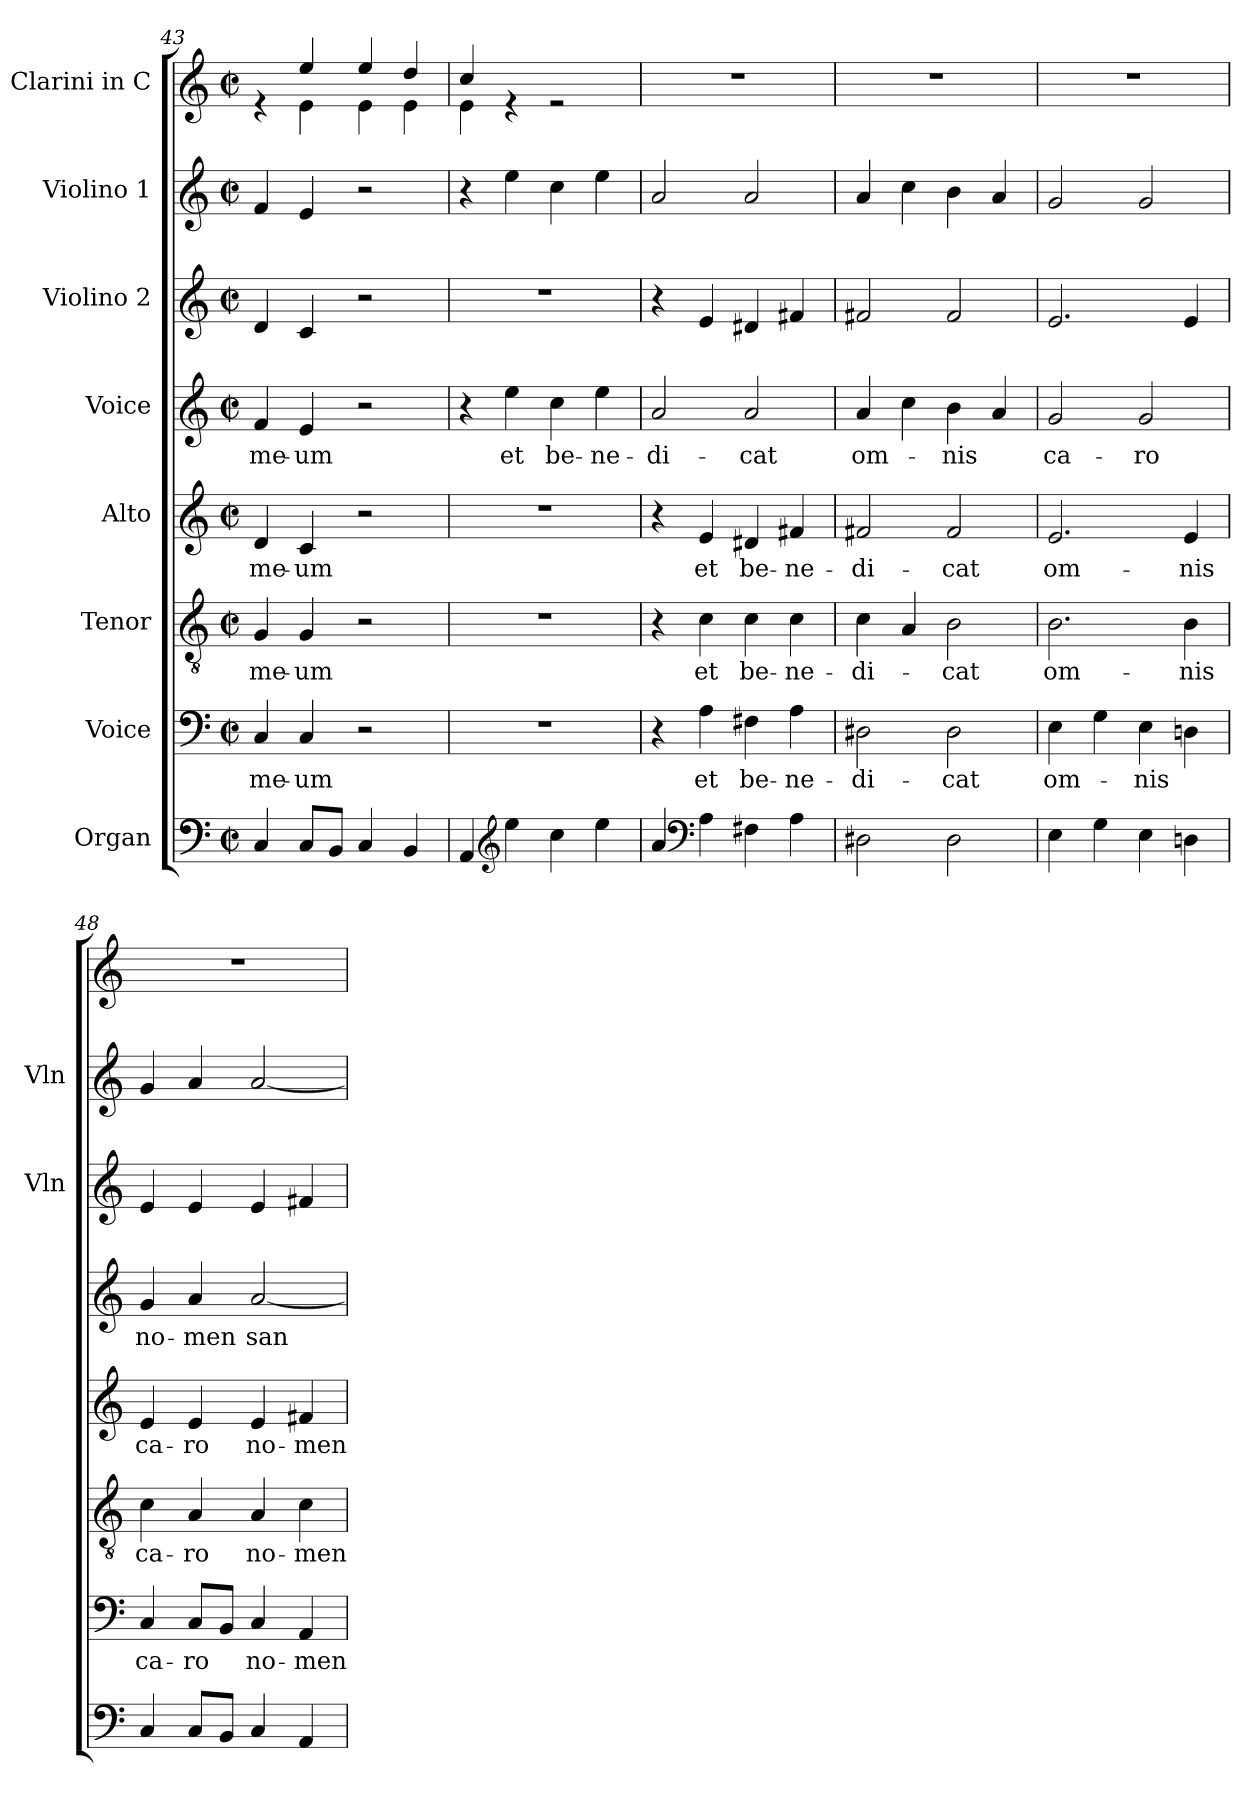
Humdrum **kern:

**kern	**kern	**text	**kern	**text	**kern	**text	**kern	**text	**kern	**kern	**kern
*part8	*part7	*part7	*part6	*part6	*part5	*part5	*part4	*part4	*part3	*part2	*part1
*staff8	*staff7	*staff7	*staff6	*staff6	*staff5	*staff5	*staff4	*staff4	*staff3	*staff2	*staff1
*I"Organ	*I"Voice	*	*I"Tenor	*	*I"Alto	*	*I"Voice	*	*I"Violino 2	*I"Violino 1	*I"Clarini  in C
*	*	*	*	*	*	*	*	*	*I'Vln	*I'Vln	*
*clefF4	*clefF4	*	*clefGv2	*	*clefG2	*	*clefG2	*	*clefG2	*clefG2	*clefG2
*k[]	*k[]	*	*k[]	*	*k[]	*	*k[]	*	*k[]	*k[]	*k[]
*M2/2	*M2/2	*	*M2/2	*	*M2/2	*	*M2/2	*	*M2/2	*M2/2	*M2/2
*met(c|)	*met(c|)	*	*met(c|)	*	*met(c|)	*	*met(c|)	*	*met(c|)	*met(c|)	*met(c|)
=43	=43	=43	=43	=43	=43	=43	=43	=43	=43	=43	=43
!	!	!LO:LY:b	!	!LO:LY:b	!	!LO:LY:b	!	!LO:LY:b	!	!	!
*	*	*	*	*	*	*	*	*	*	*	*^
4C/	4C/	me-	4G/	me-	4d/	me-	4f/	me-	4d/	4f/	4re	4ryy
!	!	!LO:LY:b	!	!LO:LY:b	!	!LO:LY:b	!	!LO:LY:b	!	!	!	!
8C/L	4C/	-um	4G/	-um	4c/	-um	4e/	-um	4c/	4e/	4ee/	4e\
8BB/J	.	.	.	.	.	.	.	.	.	.	.	.
4C/	2r	.	2r	.	2r	.	2r	.	2r	2r	4ee/	4e\
4BB/	.	.	.	.	.	.	.	.	.	.	4dd/	4e\
=44	=44	=44	=44	=44	=44	=44	=44	=44	=44	=44	=44	=44
4AA/	1r	.	1r	.	1r	.	4r	.	1r	4r	4cc/	4e\
*clefG2	*	*	*	*	*	*	*	*	*	*	*	*
!	!	!	!	!	!	!	!	!LO:LY:b	!	!	!	!
4ee\	.	.	.	.	.	.	4ee\	et	.	4ee\	4re	2.ryy
!	!	!	!	!	!	!	!	!LO:LY:b	!	!	!	!
4cc\	.	.	.	.	.	.	4cc\	be-	.	4cc\	2re	.
!	!	!	!	!	!	!	!	!LO:LY:b	!	!	!	!
4ee\	.	.	.	.	.	.	4ee\	-ne-	.	4ee\	.	.
*	*	*	*	*	*	*	*	*	*	*	*v	*v
=45	=45	=45	=45	=45	=45	=45	=45	=45	=45	=45	=45
!	!	!	!	!	!	!	!	!LO:LY:b	!	!	!
4a/	4r	.	4r	.	4r	.	2a/	-di-	4r	2a/	1r
*clefF4	*	*	*	*	*	*	*	*	*	*	*
!	!	!LO:LY:b	!	!LO:LY:b	!	!LO:LY:b	!	!	!	!	!
4A\	4A\	et	4c\	et	4e/	et	.	.	4e/	.	.
!	!	!LO:LY:b	!	!LO:LY:b	!	!LO:LY:b	!	!LO:LY:b	!	!	!
4F#X\	4F#X\	be-	4c\	be-	4d#X/	be-	2a/	-cat	4d#X/	2a/	.
!	!	!LO:LY:b	!	!LO:LY:b	!	!LO:LY:b	!	!	!	!	!
4A\	4A\	-ne-	4c\	-ne-	4f#X/	-ne-	.	.	4f#X/	.	.
=46	=46	=46	=46	=46	=46	=46	=46	=46	=46	=46	=46
!	!	!LO:LY:b	!	!LO:LY:b	!	!LO:LY:b	!	!LO:LY:b	!	!	!
2D#X\	2D#X\	-di-	4c\	-di-	2f#X/	-di-	4a/	om-	2f#X/	4a/	1r
.	.	.	4A/	.	.	.	4cc\	.	.	4cc\	.
!	!	!LO:LY:b	!	!LO:LY:b	!	!LO:LY:b	!	!LO:LY:b	!	!	!
2D#\	2D#\	-cat	2B\	-cat	2f#/	-cat	4b\	-nis	2f#/	4b\	.
.	.	.	.	.	.	.	4a/	.	.	4a/	.
!!LO:PB:g=z
=47	=47	=47	=47	=47	=47	=47	=47	=47	=47	=47	=47
!	!	!LO:LY:b	!	!LO:LY:b	!	!LO:LY:b	!	!LO:LY:b	!	!	!
4E\	4E\	om-	2.B\	om-	2.e/	om-	2g/	ca-	2.e/	2g/	1r
4G\	4G\	.	.	.	.	.	.	.	.	.	.
!	!	!LO:LY:b	!	!	!	!	!	!LO:LY:b	!	!	!
4E\	4E\	-nis	.	.	.	.	2g/	-ro	.	2g/	.
!	!	!	!	!LO:LY:b	!	!LO:LY:b	!	!	!	!	!
4Dn\	4Dn\	.	4B\	-nis	4e/	-nis	.	.	4e/	.	.
=48	=48	=48	=48	=48	=48	=48	=48	=48	=48	=48	=48
!	!	!LO:LY:b	!	!LO:LY:b	!	!LO:LY:b	!	!LO:LY:b	!	!	!
4C/	4C/	ca-	4c\	ca-	4e/	ca-	4g/	no-	4e/	4g/	1r
!	!	!LO:LY:b	!	!LO:LY:b	!	!LO:LY:b	!	!LO:LY:b	!	!	!
8C/L	8C/L	-ro	4A/	-ro	4e/	-ro	4a/	-men	4e/	4a/	.
8BB/J	8BB/J	.	.	.	.	.	.	.	.	.	.
!	!	!LO:LY:b	!	!LO:LY:b	!	!LO:LY:b	!	!LO:LY:b	!	!	!
4C/	4C/	no-	4A/	no-	4e/	no-	[2a/	san-	4e/	[2a/	.
!	!	!LO:LY:b	!	!LO:LY:b	!	!LO:LY:b	!	!	!	!	!
4AA/	4AA/	-men	4c\	-men	4f#X/	-men	.	.	4f#X/	.	.
=	=	=	=	=	=	=	=	=	=	=	=
*-	*-	*-	*-	*-	*-	*-	*-	*-	*-	*-	*-
